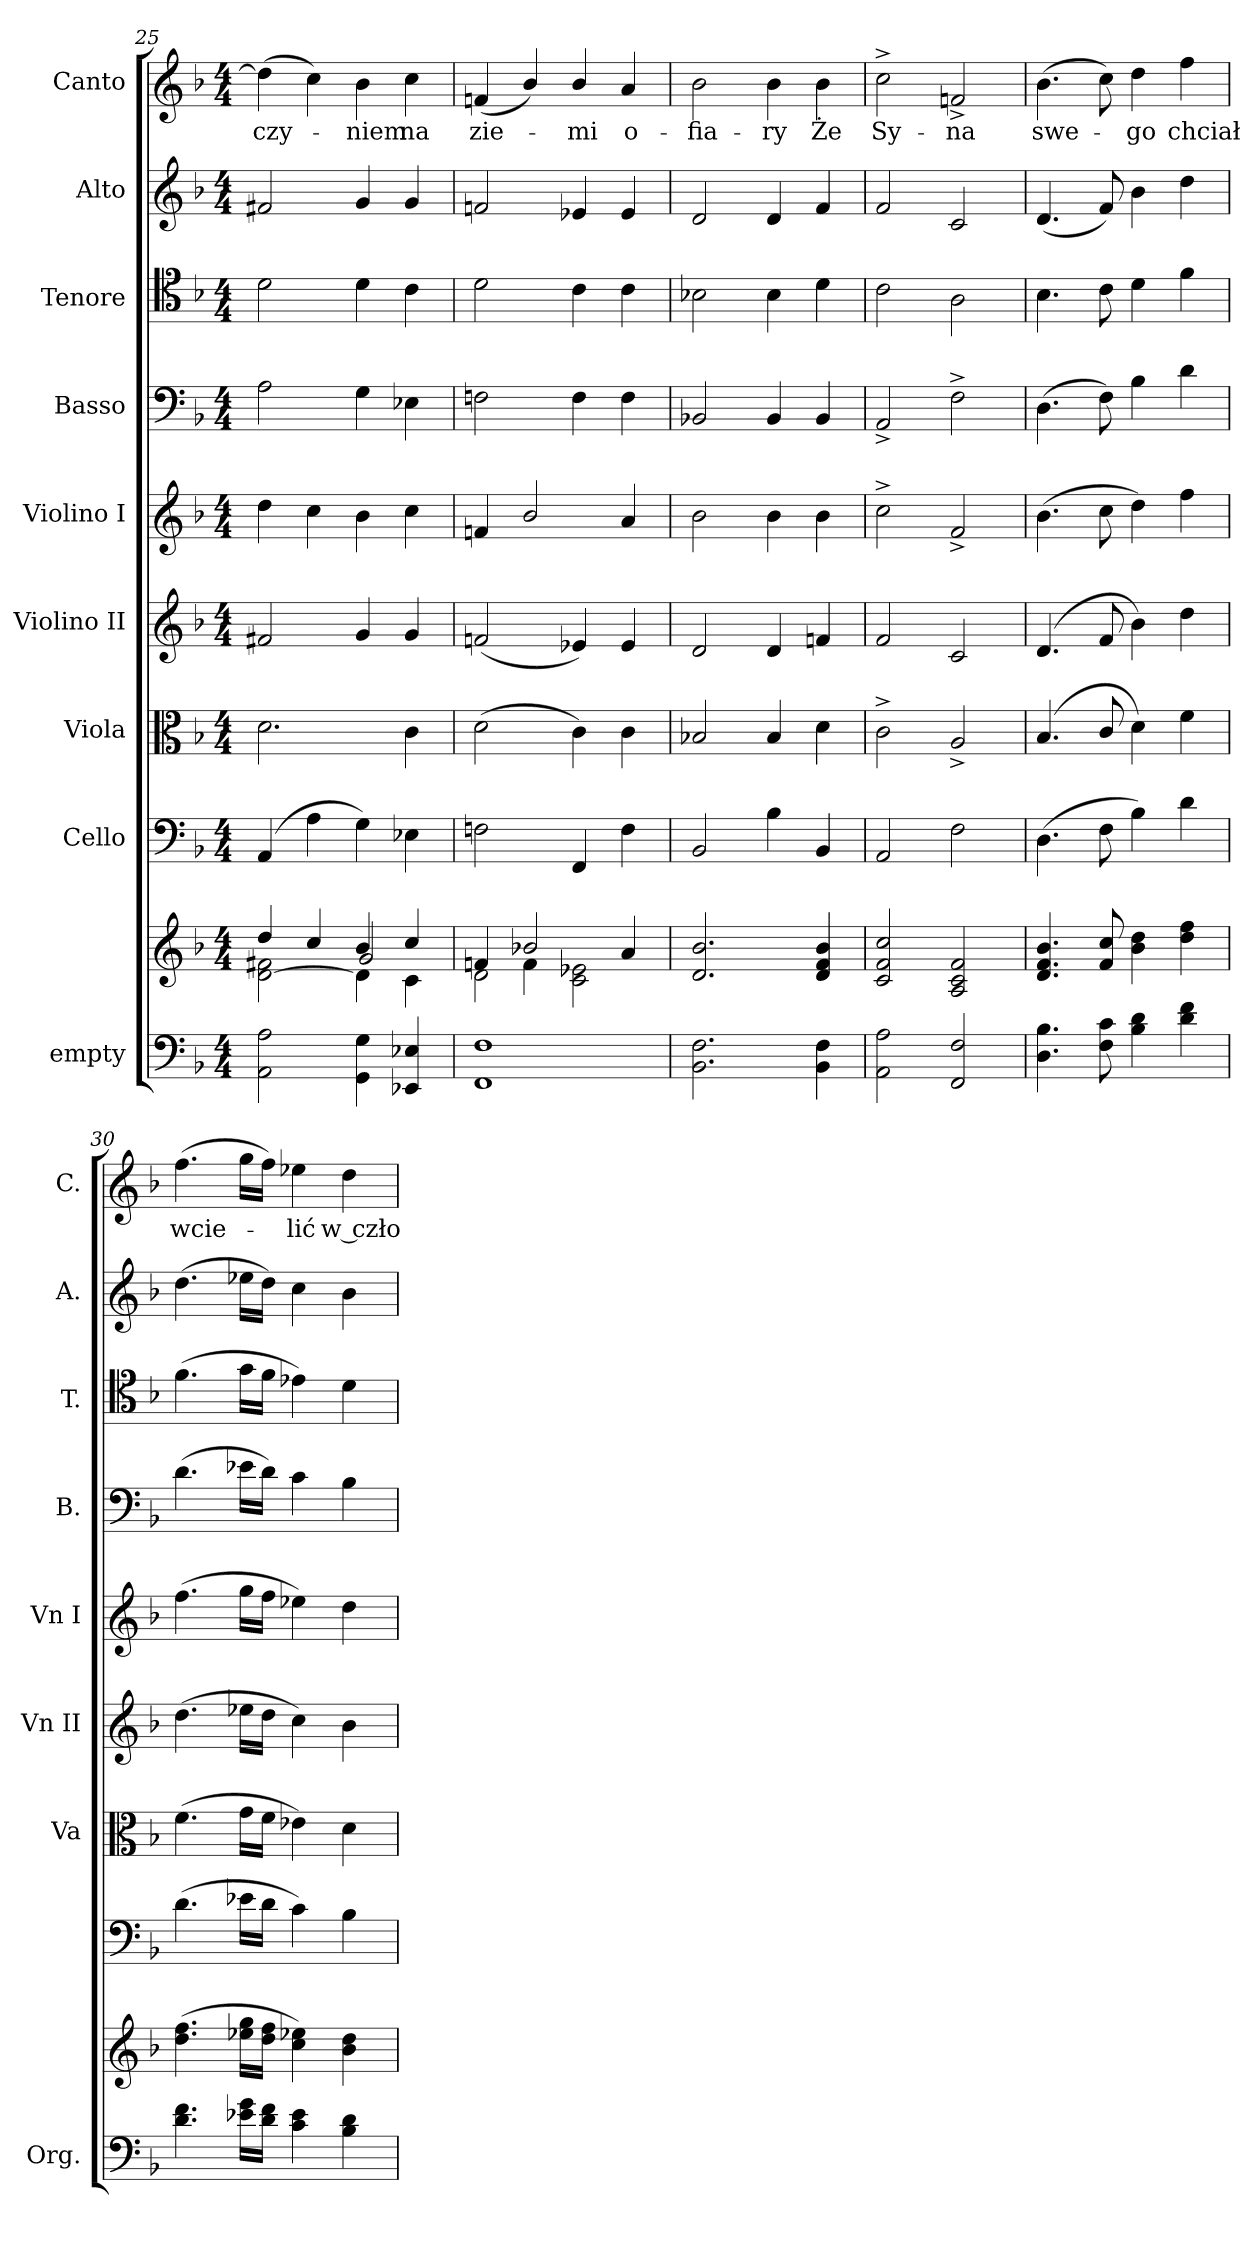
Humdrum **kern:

**kern	**kern	**kern	**kern	**kern	**kern	**kern	**kern	**kern	**kern	**text
*part9	*part9	*part8	*part7	*part6	*part5	*part4	*part3	*part2	*part1	*part1
*staff10	*staff9	*staff8	*staff7	*staff6	*staff5	*staff4	*staff3	*staff2	*staff1	*staff1
*I"empty	*	*I"Cello	*I"Viola	*I"Violino II	*I"Violino I	*I"Basso	*I"Tenore	*I"Alto	*I"Canto	*
*I'Org.	*	*	*I'Va	*I'Vn II	*I'Vn I	*I'B.	*I'T.	*I'A.	*I'C.	*
*clefF4	*clefG2	*clefF4	*clefC3	*clefG2	*clefG2	*clefF4	*clefC4	*clefG2	*clefG2	*
*k[b-]	*k[b-]	*k[b-]	*k[b-]	*k[b-]	*k[b-]	*k[b-]	*k[b-]	*k[b-]	*k[b-]	*
*d:	*d:	*d:	*d:	*d:	*d:	*d:	*d:	*d:	*d:	*
*M4/4	*M4/4	*M4/4	*M4/4	*M4/4	*M4/4	*M4/4	*M4/4	*M4/4	*M4/4	*
=25	=25	=25	=25	=25	=25	=25	=25	=25	=25	=25
*	*^	*	*	*	*	*	*	*	*	*
*	*	*^	*	*	*	*	*	*	*	*	*
2AA\ 2A\	4dd/	2ryy	[2d\ 2f#X\	(4AA/	2.d\	2f#X/	4dd\	2A\	2d\	2f#X/	(4dd\]	czy-
.	4cc/	.	.	4A\	.	.	4cc\	.	.	.	4cc\)	.
4GG\ 4G\	4b-/	2g/	4d\]	4G\)	.	4g/	4b-\	4G\	4d\	4g/	4b-\	-niem
4EE-X/ 4E-X/	4cc/	.	4c\	4E-X\	4c\	4g/	4cc\	4E-X\	4c\	4g/	4cc\	na
=26	=26	=26	=26	=26	=26	=26	=26	=26	=26	=26	=26	=26
1FF/ 1F/	4fn/	4ryy	2d\	2Fn\	(2d\	(2fn/	4fn/	2Fn\	2d\	2fn/	(>4fn/	zie-
.	2b-X/	4f\	.	.	.	.	2b-/	.	.	.	4b-/)	.
.	.	2ryy	2c\ 2e-X\	4FF/	4c\)	4e-X/)	.	4F\	4c\	4e-X/	4b-/	-mi
.	4a/	.	.	4F\	4c\	4e-/	4a/	4F\	4c\	4e-/	4a/	o-
*	*v	*v	*v	*	*	*	*	*	*	*	*	*
=27	=27	=27	=27	=27	=27	=27	=27	=27	=27	=27
2.BB-\ 2.F\	2.d/ 2.b-/	2BB-/	2B-X/	2d/	2b-\	2BB-X/	2B-X\	2d/	2b-\	-fia-
.	.	4B-\	4B-/	4d/	4b-\	4BB-/	4B-\	4d/	4b-\	-ry
4BB-\ 4F\	4d/ 4f/ 4b-/	4BB-/	4d\	4fn/	4b-\	4BB-/	4d\	4f/	4b-\	Że
=28	=28	=28	=28	=28	=28	=28	=28	=28	=28	=28
2AA\ 2A\	2c/ 2f/ 2cc/	2AA/	2c^<\	2f/	2cc^\	2AA^>/	2c\	2f/	2cc^\	Sy-
2FF/ 2F/	2A/ 2c/ 2f/	2F\	2A^</	2c/	2f^/	2F^>\	2A\	2c/	2fn^>/	-na
=29	=29	=29	=29	=29	=29	=29	=29	=29	=29	=29
4.D\ 4.B-\	4.d/ 4.f/ 4.b-/	(4.D\	(<4.B-/	(<4.d/	(4.b-\	(4.D\	4.B-\	(4.d/	(4.b-\	swe-
8F\ 8c\	8f/ 8cc/	8F\	8c/	8f/	8cc\	8F\)	8c\	8f/)	8cc\)	.
4B-\ 4d\	4b-\ 4dd\	4B-\)	4d\)	4b-\)	4dd\)	4B-\	4d\	4b-\	4dd\	-go
4d\ 4f\	4dd\ 4ff\	4d\	4f\	4dd\	4ff\	4d\	4f\	4dd\	4ff\	chciał
=30	=30	=30	=30	=30	=30	=30	=30	=30	=30	=30
4.d\ 4.f\	(4.dd\ 4.ff\	(4.d\	(4.f\	(4.dd\	(4.ff\	(4.d\	(4.f\	(4.dd\	(4.ff\	wcie-
16e-X\ 16g\LL	16ee-X\ 16gg\LL	16e-X\LL	16g\LL	16ee-X\LL	16gg\LL	16e-X\LL	16g\LL	16ee-X\LL	16gg\LL	.
16d\ 16f\JJ	16dd\ 16ff\JJ	16d\JJ	16f\JJ	16dd\JJ	16ff\JJ	16d\JJ)	16f\JJ	16dd\JJ)	16ff\JJ)	.
4c\ 4e-\	4cc\ 4ee-X\)	4c\)	4e-X\)	4cc\)	4ee-X\)	4c\	4e-X\)	4cc\	4ee-X\	-lić
4B-\ 4d\	4b-\ 4dd\	4B-\	4d\	4b-\	4dd\	4B-\	4d\	4b-\	4dd\	w czło-
=	=	=	=	=	=	=	=	=	=	=
*-	*-	*-	*-	*-	*-	*-	*-	*-	*-	*-
